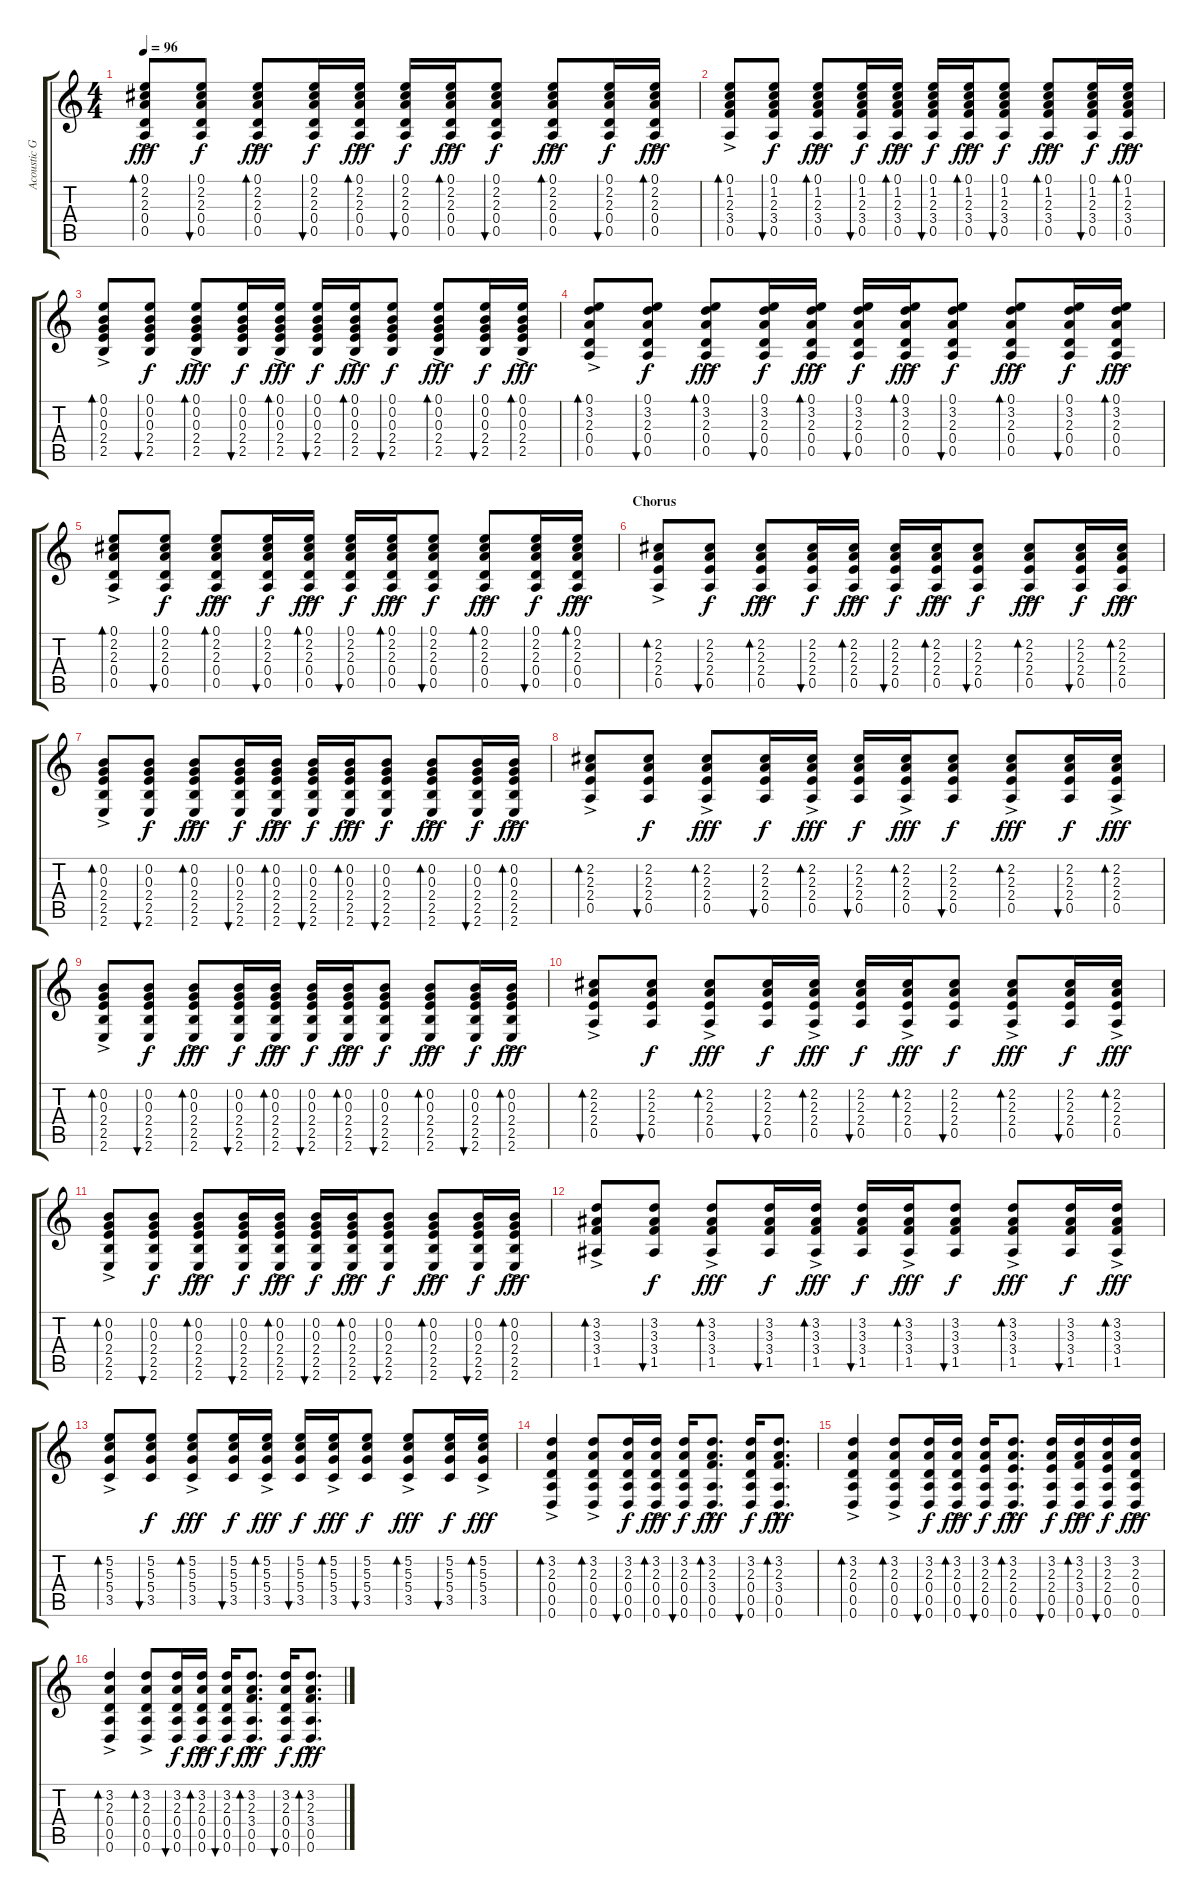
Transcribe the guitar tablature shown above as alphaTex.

\track ("Acoustic Gtr" "Acoustic G") {instrument acousticguitarsteel}
\staff {score tabs}
\tuning (E4 B3 G3 D3 A2 D2) {hide}
\ts (4 4)
\tempo 96
\clef g2
\ks c
(0.1 2.2 2.3{ac} 0.4 0.5).8{bd 30 dy fff} (0.1 2.2 2.3 0.4 0.5).8{bu 30 dy f} (0.1 2.2 2.3{ac} 0.4 0.5).8{bd 30 dy fff} (0.1 2.2 2.3 0.4 0.5).16{bu 30 dy f} (0.1 2.2 2.3{ac} 0.4 0.5).16{bd 30 dy fff} (0.1 2.2 2.3 0.4 0.5).16{bu 30 dy f} (0.1 2.2 2.3{ac} 0.4 0.5).16{bd 30 dy fff} (0.1 2.2 2.3 0.4 0.5).8{bu 30 dy f} (0.1 2.2 2.3{ac} 0.4 0.5).8{bd 30 dy fff} (0.1 2.2 2.3 0.4 0.5).16{bu 30 dy f} (0.1 2.2 2.3{ac} 0.4 0.5).16{bd 30 dy fff} |
(0.1 1.2 2.3 3.4 0.5{ac}).8{bd 30} (0.1 1.2 2.3 3.4 0.5).8{bu 30 dy f} (0.1 1.2 2.3 3.4 0.5{ac}).8{bd 30 dy fff} (0.1 1.2 2.3 3.4 0.5).16{bu 30 dy f} (0.1 1.2 2.3 3.4 0.5{ac}).16{bd 30 dy fff} (0.1 1.2 2.3 3.4 0.5).16{bu 30 dy f} (0.1 1.2 2.3 3.4 0.5{ac}).16{bd 30 dy fff} (0.1 1.2 2.3 3.4 0.5).8{bu 30 dy f} (0.1 1.2 2.3 3.4 0.5{ac}).8{bd 30 dy fff} (0.1 1.2 2.3 3.4 0.5).16{bu 30 dy f} (0.1 1.2 2.3 3.4 0.5{ac}).16{bd 30 dy fff} |
(0.1 0.2 0.3 2.4 2.5{ac}).8{bd 30} (0.1 0.2 0.3 2.4 2.5).8{bu 30 dy f} (0.1 0.2 0.3{ac} 2.4 2.5).8{bd 30 dy fff} (0.1 0.2 0.3 2.4 2.5).16{bu 30 dy f} (0.1 0.2 0.3{ac} 2.4 2.5).16{bd 30 dy fff} (0.1 0.2 0.3 2.4 2.5).16{bu 30 dy f} (0.1 0.2 0.3{ac} 2.4 2.5).16{bd 30 dy fff} (0.1 0.2 0.3 2.4 2.5).8{bu 30 dy f} (0.1 0.2 0.3{ac} 2.4 2.5).8{bd 30 dy fff} (0.1 0.2 0.3 2.4 2.5).16{bu 30 dy f} (0.1 0.2 0.3{ac} 2.4 2.5).16{bd 30 dy fff} |
(0.1 3.2 2.3{ac} 0.4 0.5).8{bd 30} (0.1 3.2 2.3 0.4 0.5).8{bu 30 dy f} (0.1 3.2 2.3{ac} 0.4 0.5).8{bd 30 dy fff} (0.1 3.2 2.3 0.4 0.5).16{bu 30 dy f} (0.1 3.2 2.3{ac} 0.4 0.5).16{bd 30 dy fff} (0.1 3.2 2.3 0.4 0.5).16{bu 30 dy f} (0.1 3.2 2.3{ac} 0.4 0.5).16{bd 30 dy fff} (0.1 3.2 2.3 0.4 0.5).8{bu 30 dy f} (0.1 3.2 2.3{ac} 0.4 0.5).8{bd 30 dy fff} (0.1 3.2 2.3 0.4 0.5).16{bu 30 dy f} (0.1 3.2 2.3{ac} 0.4 0.5).16{bd 30 dy fff} |
(0.1 2.2 2.3{ac} 0.4 0.5).8{bd 30} (0.1 2.2 2.3 0.4 0.5).8{bu 30 dy f} (0.1 2.2 2.3{ac} 0.4 0.5).8{bd 30 dy fff} (0.1 2.2 2.3 0.4 0.5).16{bu 30 dy f} (0.1 2.2 2.3{ac} 0.4 0.5).16{bd 30 dy fff} (0.1 2.2 2.3 0.4 0.5).16{bu 30 dy f} (0.1 2.2 2.3{ac} 0.4 0.5).16{bd 30 dy fff} (0.1 2.2 2.3 0.4 0.5).8{bu 30 dy f} (0.1 2.2 2.3{ac} 0.4 0.5).8{bd 30 dy fff} (0.1 2.2 2.3 0.4 0.5).16{bu 30 dy f} (0.1 2.2 2.3{ac} 0.4 0.5).16{bd 30 dy fff} |
\section ("" "Chorus")
(2.2 2.3{ac} 2.4 0.5).8{bd 30} (2.2 2.3 2.4 0.5).8{bu 30 dy f} (2.2 2.3{ac} 2.4 0.5).8{bd 30 dy fff} (2.2 2.3 2.4 0.5).16{bu 30 dy f} (2.2 2.3{ac} 2.4 0.5).16{bd 30 dy fff} (2.2 2.3 2.4 0.5).16{bu 30 dy f} (2.2 2.3{ac} 2.4 0.5).16{bd 30 dy fff} (2.2 2.3 2.4 0.5).8{bu 30 dy f} (2.2 2.3{ac} 2.4 0.5).8{bd 30 dy fff} (2.2 2.3 2.4 0.5).16{bu 30 dy f} (2.2 2.3{ac} 2.4 0.5).16{bd 30 dy fff} |
(0.2 0.3{ac} 2.4 2.5 2.6).8{bd 30} (0.2 0.3 2.4 2.5 2.6).8{bu 30 dy f} (0.2 0.3{ac} 2.4 2.5 2.6).8{bd 30 dy fff} (0.2 0.3 2.4 2.5 2.6).16{bu 30 dy f} (0.2 0.3{ac} 2.4 2.5 2.6).16{bd 30 dy fff} (0.2 0.3 2.4 2.5 2.6).16{bu 30 dy f} (0.2 0.3{ac} 2.4 2.5 2.6).16{bd 30 dy fff} (0.2 0.3 2.4 2.5 2.6).8{bu 30 dy f} (0.2{ac} 0.3 2.4 2.5 2.6).8{bd 30 dy fff} (0.2 0.3 2.4 2.5 2.6).16{bu 30 dy f} (0.2{ac} 0.3 2.4 2.5 2.6).16{bd 30 dy fff} |
(2.2 2.3{ac} 2.4 0.5).8{bd 30} (2.2 2.3 2.4 0.5).8{bu 30 dy f} (2.2 2.3{ac} 2.4 0.5).8{bd 30 dy fff} (2.2 2.3 2.4 0.5).16{bu 30 dy f} (2.2 2.3{ac} 2.4 0.5).16{bd 30 dy fff} (2.2 2.3 2.4 0.5).16{bu 30 dy f} (2.2 2.3{ac} 2.4 0.5).16{bd 30 dy fff} (2.2 2.3 2.4 0.5).8{bu 30 dy f} (2.2 2.3{ac} 2.4 0.5).8{bd 30 dy fff} (2.2 2.3 2.4 0.5).16{bu 30 dy f} (2.2 2.3{ac} 2.4 0.5).16{bd 30 dy fff} |
(0.2 0.3{ac} 2.4 2.5 2.6).8{bd 30} (0.2 0.3 2.4 2.5 2.6).8{bu 30 dy f} (0.2 0.3{ac} 2.4 2.5 2.6).8{bd 30 dy fff} (0.2 0.3 2.4 2.5 2.6).16{bu 30 dy f} (0.2 0.3{ac} 2.4 2.5 2.6).16{bd 30 dy fff} (0.2 0.3 2.4 2.5 2.6).16{bu 30 dy f} (0.2 0.3{ac} 2.4 2.5 2.6).16{bd 30 dy fff} (0.2 0.3 2.4 2.5 2.6).8{bu 30 dy f} (0.2{ac} 0.3 2.4 2.5 2.6).8{bd 30 dy fff} (0.2 0.3 2.4 2.5 2.6).16{bu 30 dy f} (0.2{ac} 0.3 2.4 2.5 2.6).16{bd 30 dy fff} |
(2.2 2.3{ac} 2.4 0.5).8{bd 30} (2.2 2.3 2.4 0.5).8{bu 30 dy f} (2.2 2.3{ac} 2.4 0.5).8{bd 30 dy fff} (2.2 2.3 2.4 0.5).16{bu 30 dy f} (2.2 2.3{ac} 2.4 0.5).16{bd 30 dy fff} (2.2 2.3 2.4 0.5).16{bu 30 dy f} (2.2 2.3{ac} 2.4 0.5).16{bd 30 dy fff} (2.2 2.3 2.4 0.5).8{bu 30 dy f} (2.2 2.3{ac} 2.4 0.5).8{bd 30 dy fff} (2.2 2.3 2.4 0.5).16{bu 30 dy f} (2.2 2.3{ac} 2.4 0.5).16{bd 30 dy fff} |
(0.2 0.3{ac} 2.4 2.5 2.6).8{bd 30} (0.2 0.3 2.4 2.5 2.6).8{bu 30 dy f} (0.2 0.3{ac} 2.4 2.5 2.6).8{bd 30 dy fff} (0.2 0.3 2.4 2.5 2.6).16{bu 30 dy f} (0.2 0.3{ac} 2.4 2.5 2.6).16{bd 30 dy fff} (0.2 0.3 2.4 2.5 2.6).16{bu 30 dy f} (0.2 0.3{ac} 2.4 2.5 2.6).16{bd 30 dy fff} (0.2 0.3 2.4 2.5 2.6).8{bu 30 dy f} (0.2{ac} 0.3 2.4 2.5 2.6).8{bd 30 dy fff} (0.2 0.3 2.4 2.5 2.6).16{bu 30 dy f} (0.2{ac} 0.3 2.4 2.5 2.6).16{bd 30 dy fff} |
(3.2 3.3{ac} 3.4 1.5).8{bd 30} (3.2 3.3 3.4 1.5).8{bu 30 dy f} (3.2 3.3{ac} 3.4 1.5).8{bd 30 dy fff} (3.2 3.3 3.4 1.5).16{bu 30 dy f} (3.2 3.3{ac} 3.4 1.5).16{bd 30 dy fff} (3.2 3.3 3.4 1.5).16{bu 30 dy f} (3.2 3.3{ac} 3.4 1.5).16{bd 30 dy fff} (3.2 3.3 3.4 1.5).8{bu 30 dy f} (3.2 3.3{ac} 3.4 1.5).8{bd 30 dy fff} (3.2 3.3 3.4 1.5).16{bu 30 dy f} (3.2 3.3{ac} 3.4 1.5).16{bd 30 dy fff} |
(5.2 5.3{ac} 5.4 3.5).8{bd 30} (5.2 5.3 5.4 3.5).8{bu 30 dy f} (5.2 5.3{ac} 5.4 3.5).8{bd 30 dy fff} (5.2 5.3 5.4 3.5).16{bu 30 dy f} (5.2 5.3{ac} 5.4 3.5).16{bd 30 dy fff} (5.2 5.3 5.4 3.5).16{bu 30 dy f} (5.2 5.3{ac} 5.4 3.5).16{bd 30 dy fff} (5.2 5.3 5.4 3.5).8{bu 30 dy f} (5.2 5.3{ac} 5.4 3.5).8{bd 30 dy fff} (5.2 5.3 5.4 3.5).16{bu 30 dy f} (5.2 5.3{ac} 5.4 3.5).16{bd 30 dy fff} |
(3.2{ac} 2.3 0.4 0.5 0.6).4{bd 60} (3.2{ac} 2.3 0.4 0.5 0.6).8{bd 60} (3.2 2.3 0.4 0.5 0.6).16{bu 60 dy f} (3.2{ac} 2.3 0.4 0.5 0.6).16{bd 60 dy fff} (3.2 2.3 0.4 0.5 0.6).16{bu 60 dy f} (3.2{hac} 2.3{hac} 3.4{hac} 0.5{hac} 0.6{hac}).8{d bd 60 dy fff} (3.2 2.3 0.4 0.5 0.6).16{bu 60 dy f} (3.2{hac} 2.3{hac} 3.4{hac} 0.5{hac} 0.6{hac}).8{d bd 60 dy fff} |
(3.2 2.3{ac} 0.4 0.5 0.6).4{bd 60} (3.2 2.3{ac} 0.4 0.5 0.6).8{bd 60} (3.2 2.3 0.4 0.5 0.6).16{bu 60 dy f} (3.2 2.3{ac} 0.4 0.5 0.6).16{bd 60 dy fff} (3.2 2.3 2.4 0.5 0.6).16{bu 60 dy f} (3.2{hac} 2.3{hac} 2.4{hac} 0.5{hac} 0.6{hac}).8{d bd 60 dy fff} (3.2 2.3 2.4 0.5 0.6).16{bu 60 dy f} (3.2 2.3{ac} 3.4 0.5 0.6).16{bd 60 dy fff} (3.2 2.3 2.4 0.5 0.6).16{bu 60 dy f} (3.2 2.3{ac} 0.4 0.5 0.6).16{dy fff} |
(3.2{ac} 2.3 0.4 0.5 0.6).4{bd 60} (3.2{ac} 2.3 0.4 0.5 0.6).8{bd 60} (3.2 2.3 0.4 0.5 0.6).16{bu 60 dy f} (3.2{ac} 2.3 0.4 0.5 0.6).16{bd 60 dy fff} (3.2 2.3 0.4 0.5 0.6).16{bu 60 dy f} (3.2{hac} 2.3{hac} 3.4{hac} 0.5{hac} 0.6{hac}).8{d bd 60 dy fff} (3.2 2.3 0.4 0.5 0.6).16{bu 60 dy f} (3.2{hac} 2.3{hac} 3.4{hac} 0.5{hac} 0.6{hac}).8{d bd 60 dy fff}
